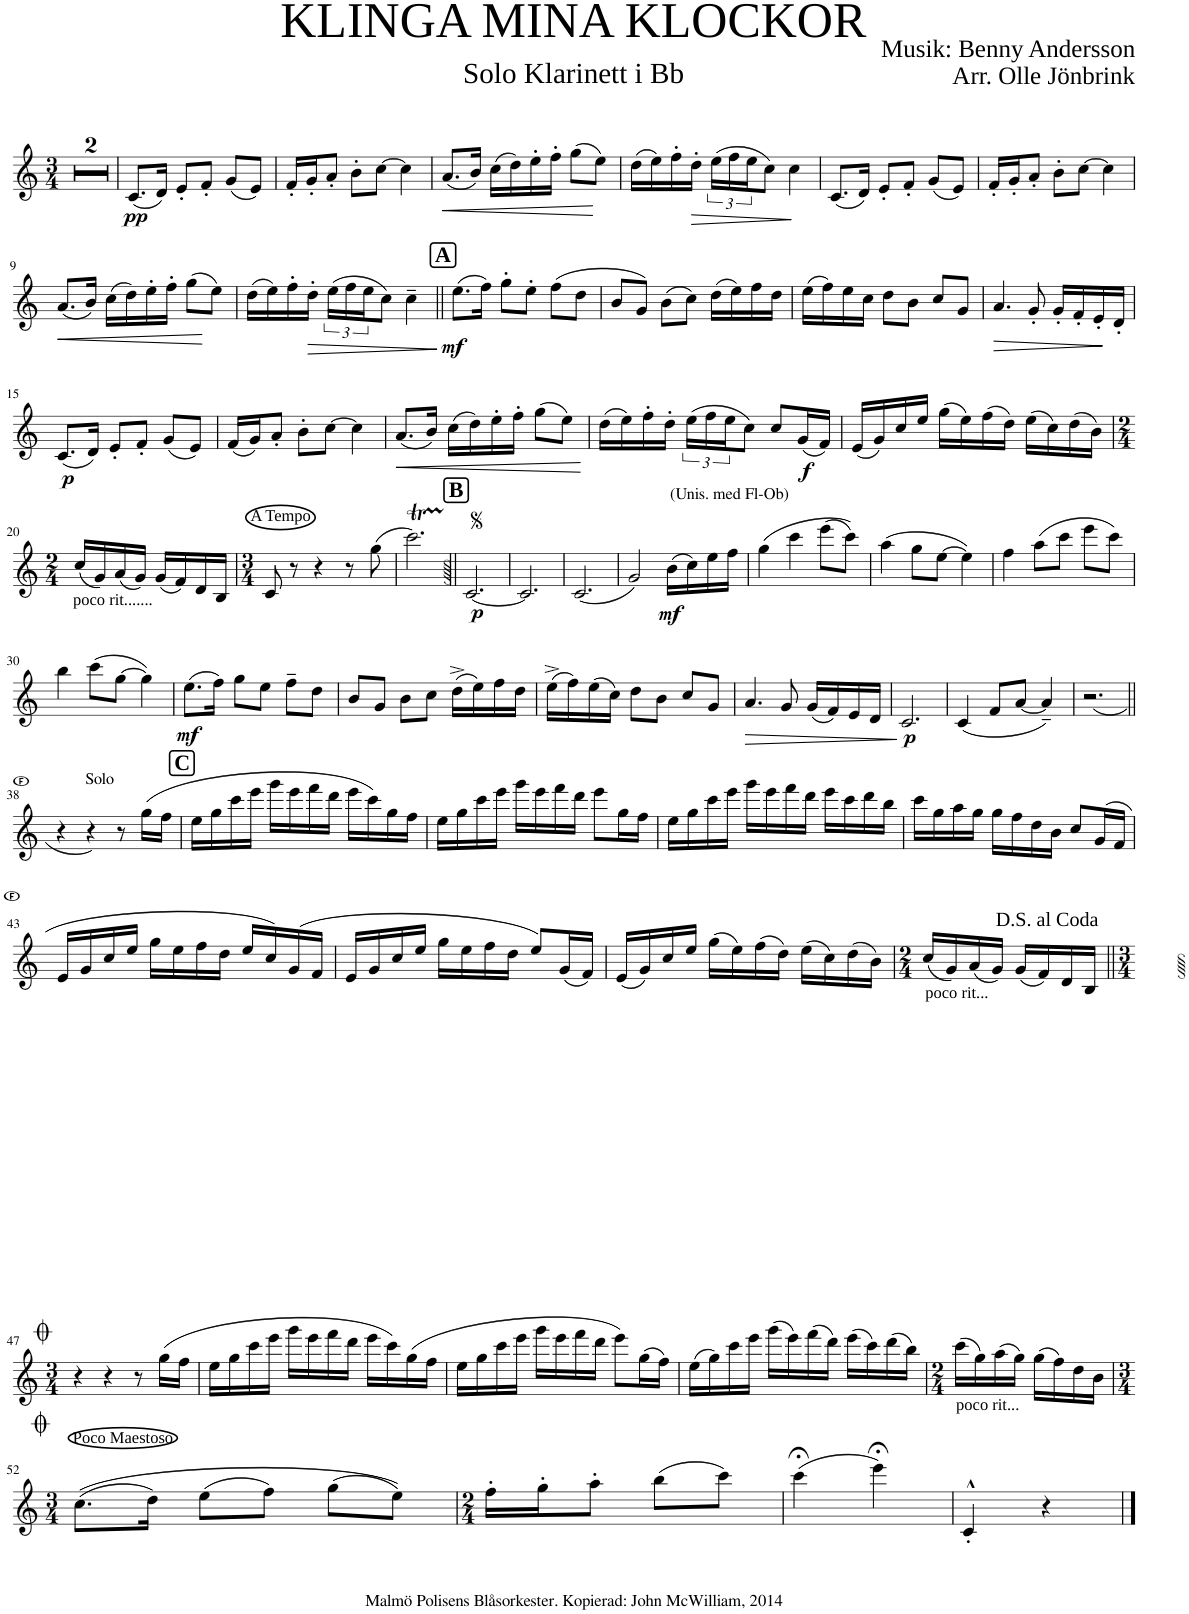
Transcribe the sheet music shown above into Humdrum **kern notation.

**kern	**dynam
*part1	*part1
*staff1	*staff1
*I"Bb Clarinet	*
*I'Cl	*
*clefG2	*
*Trd1c2	*
*k[]	*
*M3/4	*
=1	=1
2.r	.
=2	=2
2.r	.
=3	=3
!	!LO:DY:b
(8.c/L	pp
16d/Jk)	.
8e'/L	.
8f'/J	.
(8g/L	.
8e/J)	.
=4	=4
16f'/LL	.
16g'/J	.
8a'/J	.
8b'\L	.
[8cc\J	.
4cc\]	.
=5	=5
!	!LO:HP:b
(8.a/L	<
16b/Jk)	.
(16cc\LL	.
16dd\)	.
16ee'\	.
16ff'\JJ	.
(8gg\L	.
8ee\J)	.
.	[
=6	=6
(16dd\LL	.
16ee\)	.
16ff'\	.
!	!LO:HP:b
16dd'\JJ	>
(24ee\LL	.
24ff\	.
24ee\J	.
8cc\J)	.
4cc\	.
.	]
=7	=7
(8.c/L	.
16d/Jk)	.
8e'/L	.
8f'/J	.
(8g/L	.
8e/J)	.
=8	=8
16f'/LL	.
16g'/J	.
8a'/J	.
8b'\L	.
[8cc\J	.
4cc\]	.
!!LO:LB:g=z
=9	=9
!	!LO:HP:b
(8.a/L	<
16b/Jk)	.
(16cc\LL	.
16dd\)	.
16ee'\	.
16ff'\JJ	.
(8gg\L	.
8ee\J)	.
.	[
=10	=10
(16dd\LL	.
16ee\)	.
16ff'\	.
!	!LO:HP:b
16dd'\JJ	>
(24ee\LL	.
24ff\	.
24ee\J	.
8cc\J)	.
4cc~\	.
.	]
!!LO:REH:place=s1:a:B:cj:fs=13.5337:t=A
=11||	=11||
!	!LO:DY:b
(8.ee\L	mf
16ff\Jk)	.
8gg'\L	.
8ee'\J	.
(8ff\L	.
8dd\J	.
=12	=12
8b/L	.
8g/J)	.
(8b\L	.
8cc\J)	.
(16dd\LL	.
16ee\)	.
16ff\	.
16dd\JJ	.
=13	=13
(16ee\LL	.
16ff\)	.
16ee\	.
16cc\JJ	.
8dd\L	.
8b\J	.
8cc/L	.
8g/J	.
=14	=14
!	!LO:HP:b
4.a/	>
8g'/	.
16g'/LL	.
16f'/	.
16e'/	.
16d'/JJ	.
.	]
!!LO:LB:g=z
=15	=15
!	!LO:DY:b
(8.c/L	p
16d/Jk)	.
8e'/L	.
8f'/J	.
(8g/L	.
8e/J)	.
=16	=16
(16f/LL	.
16g/J)	.
8a'/J	.
8b'\L	.
[8cc\J	.
4cc\]	.
=17	=17
!	!LO:HP:b
(8.a/L	<
16b/Jk)	.
(16cc\LL	.
16dd\)	.
16ee'\	.
16ff'\JJ	.
(8gg\L	.
8ee\J)	.
.	[
=18	=18
(16dd\LL	.
16ee\)	.
16ff'\	.
16dd'\JJ	.
(24ee\LL	.
24ff\	.
24ee\J	.
8cc\J)	.
8cc/L	.
!	!LO:DY:b
(16g/L	f
16f/JJ)	.
=19	=19
(16e/LL	.
16g/)	.
16cc/	.
16ee/JJ	.
(16gg\LL	.
16ee\)	.
(16ff\	.
16dd\JJ)	.
(16ee\LL	.
16cc\)	.
(16dd\	.
16b\JJ)	.
!!LO:LB:g=z
=20	=20
*M2/4	*
!LO:TX:b:t=poco rit.......	!
(16cc/LL	.
16g/)	.
(16a/	.
16g/JJ)	.
(16g/LL	.
16f/)	.
16d/	.
16B/JJ	.
=21	=21
*M3/4	*
!LO:TX:a:t=A Tempo	!
8c/	.
8r	.
4r	.
8r	.
(8gg\	.
=22	=22
2.cccT\)	.
!!LO:REH:place=s1:a:B:cj:fs=13.5337:t=B
=23||	=23||
!	!LO:DY:b
[2.c/	p
=24	=24
2.c/]	.
=25	=25
(2.c/	.
=26	=26
2g/)	.
!	!LO:DY:b
(16b\LL	mf
16cc\)	.
!LO:TX:a:t=(Unis. med Fl-Ob)	!
16ee\	.
16ff\JJ	.
=27	=27
(4gg\	.
4ccc\	.
(8eee\L	.
8ccc\J))	.
=28	=28
(4aa\	.
8gg\L	.
[8ee\J	.
4ee\])	.
=29	=29
4ff\	.
(8aa\L	.
8ccc\J	.
8eee\L	.
8ccc\J)	.
!!LO:LB:g=z
=30	=30
4bb\	.
(8ccc\L	.
[8gg\J	.
4gg\])	.
=31	=31
!	!LO:DY:b
(8.ee\L	mf
16ff\Jk)	.
8gg\L	.
8ee\J	.
8ff~\L	.
8dd\J	.
=32	=32
8b/L	.
8g/J	.
8b\L	.
8cc\J	.
(16dd^\LL	.
16ee\)	.
16ff\	.
16dd\JJ	.
=33	=33
(16ee^\LL	.
16ff\)	.
(16ee\	.
16cc\JJ)	.
8dd\L	.
8b\J	.
8cc/L	.
8g/J	.
=34	=34
!	!LO:HP:b
4.a/	>
8g/	.
(16g/LL	.
16f/)	.
16e/	.
16d/JJ	.
.	]
=35	=35
!	!LO:DY:b
2.c/	p
=36	=36
(4c/	.
8f/L	.
[8a/J	.
4a~/])	.
=37	=37
(2.r	.
!!LO:LB:g=z
=38||	=38||
4r	.
!LO:TX:a:t=Solo	!
4r)	.
8r	.
(16gg\LL	.
16ff\JJ	.
!!LO:REH:place=s1:a:B:cj:fs=13.5337:t=C
=39	=39
16ee\LL	.
16gg\	.
16ccc\	.
16eee\JJ	.
16ggg\LL	.
16eee\	.
16fff\	.
16ddd\JJ	.
16eee\LL	.
16ccc\)	.
16gg\	.
16ff\JJ	.
=40	=40
16ee\LL	.
16gg\	.
16ccc\	.
16eee\JJ	.
16ggg\LL	.
16eee\	.
16fff\	.
16ddd\JJ	.
8eee\L	.
16gg\L	.
16ff\JJ	.
=41	=41
16ee\LL	.
16gg\	.
16ccc\	.
16eee\JJ	.
16ggg\LL	.
16eee\	.
16fff\	.
16ddd\JJ	.
16eee\LL	.
16ccc\	.
16ddd\	.
16bb\JJ	.
=42	=42
16ccc\LL	.
16gg\	.
16aa\	.
16gg\JJ	.
16gg\LL	.
16ff\	.
16dd\	.
16b\JJ	.
8cc/L	.
(16g/L	.
16f/JJ	.
!!LO:LB:g=z
=43	=43
16e/LL	.
16g/	.
16cc/	.
16ee/JJ	.
16gg\LL	.
16ee\	.
16ff\	.
16dd\JJ	.
16ee/LL	.
16cc/)	.
(16g/	.
16f/JJ	.
=44	=44
16e/LL	.
16g/	.
16cc/	.
16ee/JJ	.
16gg\LL	.
16ee\	.
16ff\	.
16dd\JJ	.
8ee/L)	.
(16g/L	.
16f/JJ)	.
=45	=45
(16e/LL	.
16g/)	.
16cc/	.
16ee/JJ	.
(16gg\LL	.
16ee\)	.
(16ff\	.
16dd\JJ)	.
(16ee\LL	.
16cc\)	.
(16dd\	.
16b\JJ)	.
=46	=46
*M2/4	*
!LO:TX:b:t=poco rit...	!
(16cc/LL	.
16g/)	.
(16a/	.
16g/JJ)	.
(16g/LL	.
16f/)	.
16d/	.
16B/JJ	.
!LO:TX:a:t=<font size="12.4059"/><font face="Times New Roman"/>D.S. al Coda	!
!!LO:LB:g=z
=47||	=47||
*M3/4	*
4r	.
4r	.
8r	.
(16gg\LL	.
16ff\JJ	.
=48	=48
16ee\LL	.
16gg\	.
16ccc\	.
16eee\JJ	.
16ggg\LL	.
16eee\	.
16fff\	.
16ddd\JJ	.
16eee\LL	.
16ccc\)	.
(16gg\	.
16ff\JJ	.
=49	=49
16ee\LL	.
16gg\	.
16ccc\	.
16eee\JJ	.
16ggg\LL	.
16eee\	.
16fff\	.
16ddd\JJ	.
8eee\L)	.
(16gg\L	.
16ff\JJ)	.
=50	=50
(16ee\LL	.
16gg\)	.
16ccc\	.
16eee\JJ	.
(16ggg\LL	.
16eee\)	.
(16fff\	.
16ddd\JJ)	.
(16eee\LL	.
16ccc\)	.
(16ddd\	.
16bb\JJ)	.
=51	=51
*M2/4	*
!LO:TX:b:t=poco rit...	!
(16ccc\LL	.
16gg\)	.
(16aa\	.
16gg\JJ)	.
(16gg\LL	.
16ff\)	.
16dd\	.
16b\JJ	.
!!LO:LB:g=z
=52	=52
*M3/4	*
!LO:TX:a:t=Poco Maestoso	!
((8.cc\L	.
16dd\Jk)	.
(8ee\L	.
8ff\J)	.
(8gg\L	.
8ee\J))	.
=53	=53
*M2/4	*
16ff'\LL	.
16gg'\J	.
8aa'\J	.
(8bb\L	.
8ccc\J)	.
=54	=54
(4ccc;<\	.
4eee;<\)	.
=	=
*-	*-
